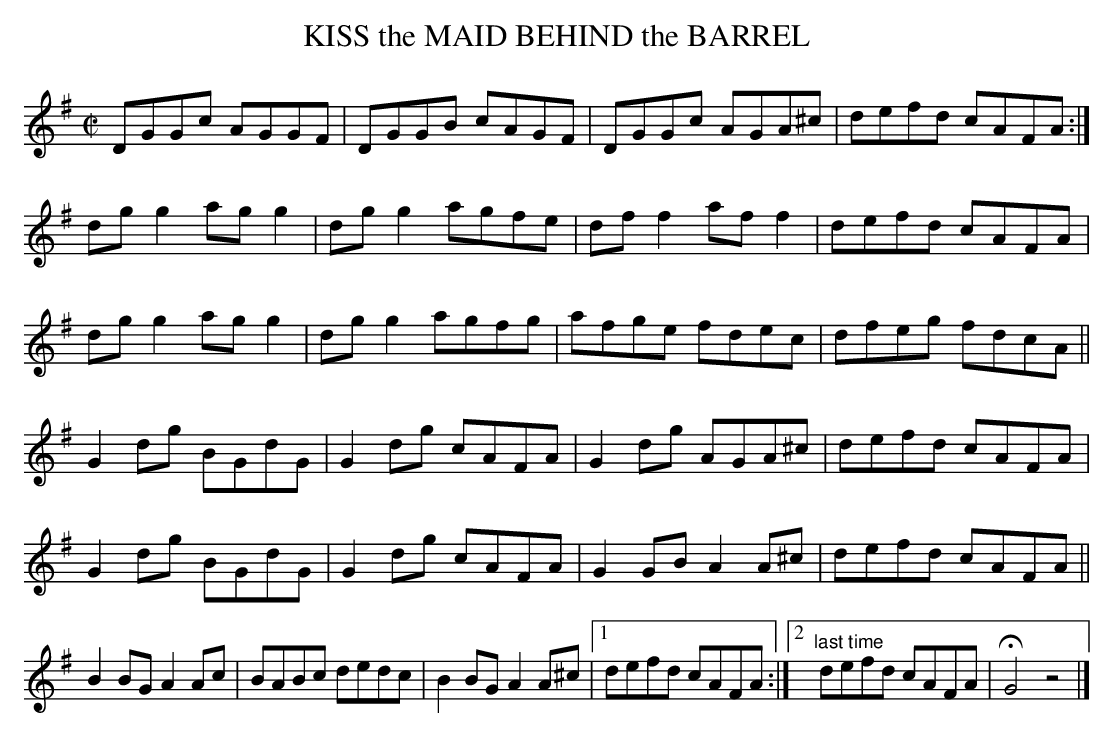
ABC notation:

X:1
T:KISS the MAID BEHIND the BARREL
all the F's are natural. The way I hear this tune is that the higher
F's (= /f/) are natural and the lower ones (= /F/) are sharp. But I
may be wrong (been known to happen!), so I just kept it as straight G
per the book.
M:C|
L:1/8
K:G
DGGc AGGF|DGGB cAGF|DGGc AGA^c|defd cAFA:|
dgg2 agg2|dgg2 agfe|dff2 aff2|defd cAFA|
dgg2 agg2|dgg2 agfg|afge fdec|dfeg fdcA||
G2dg BGdG|G2dg cAFA|G2dg AGA^c|defd cAFA|
G2dg BGdG|G2dg cAFA|G2GB A2A^c|defd cAFA||
B2BG A2Ac|BABc dedc|B2BG A2A^c|1 defd cAFA:|\
[2 "last time"defd cAFA|HG4z4|]
